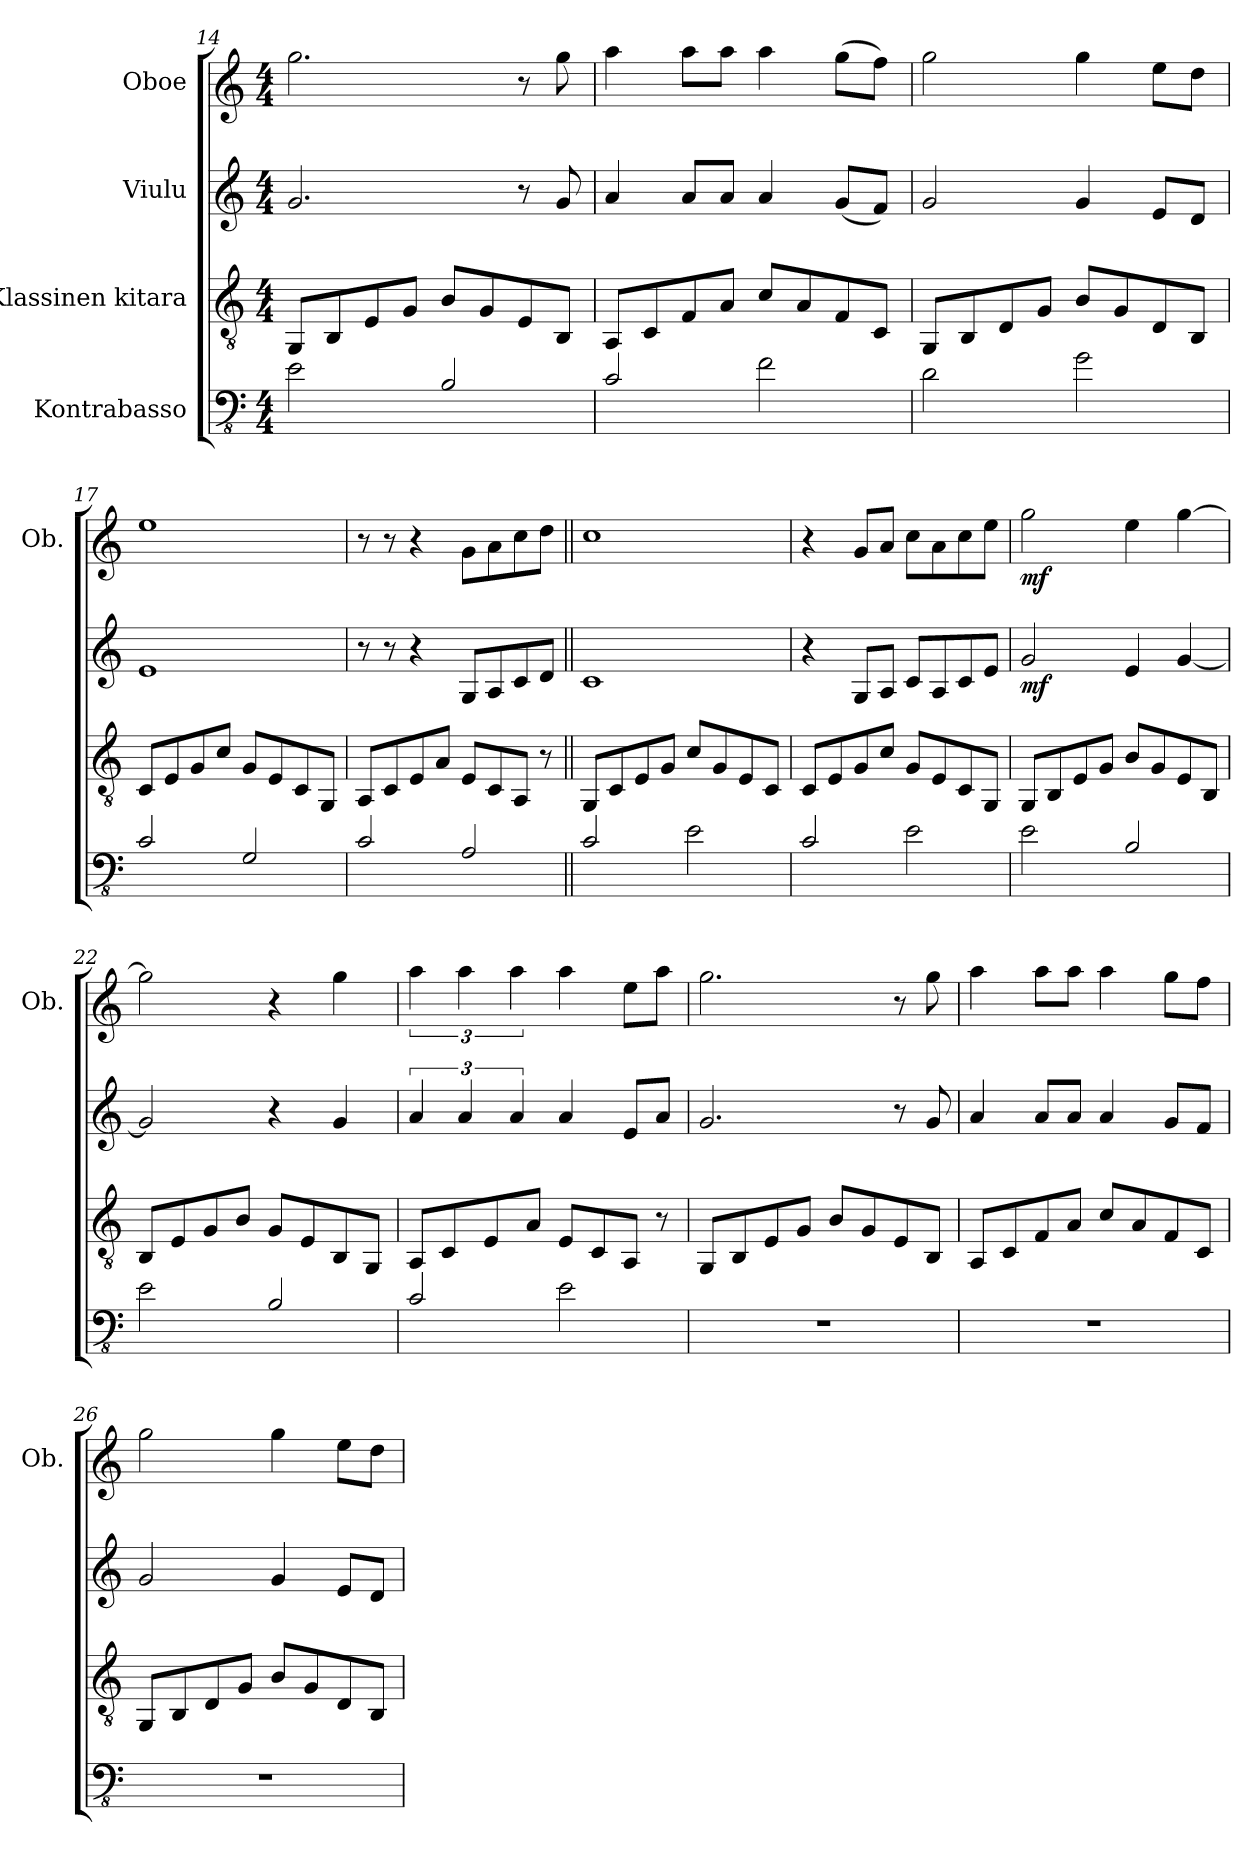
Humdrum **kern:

**kern	**dynam	**kern	**kern	**dynam	**kern	**dynam
*part4	*part4	*part3	*part2	*part2	*part1	*part1
*staff4	*staff4	*staff3	*staff2	*staff2	*staff1	*staff1
*I"Kontrabasso	*	*I"Klassinen kitara	*I"Viulu	*	*I"Oboe	*
*	*	*	*	*	*I'Ob.	*
*clefFv4	*	*clefGv2	*clefG2	*	*clefG2	*
*ITrd7c12	*	*	*	*	*	*
*k[]	*	*k[]	*k[]	*	*k[]	*
*M4/4	*	*M4/4	*M4/4	*	*M4/4	*
=14	=14	=14	=14	=14	=14	=14
2EE\	.	8GG/L	2.g/	.	2.gg\	.
.	.	8BB/	.	.	.	.
.	.	8E/	.	.	.	.
.	.	8G/J	.	.	.	.
2BBB/	.	8B/L	.	.	.	.
.	.	8G/	.	.	.	.
.	.	8E/	8r	.	8r	.
.	.	8BB/J	8g/	.	8gg\	.
=15	=15	=15	=15	=15	=15	=15
2CC/	.	8AA/L	4a/	.	4aa\	.
.	.	8C/	.	.	.	.
.	.	8F/	8a/L	.	8aa\L	.
.	.	8A/J	8a/J	.	8aa\J	.
2FF\	.	8c/L	4a/	.	4aa\	.
.	.	8A/	.	.	.	.
.	.	8F/	(8g/L	.	(8gg\L	.
.	.	8C/J	8f/J)	.	8ff\J)	.
!!LO:LB:g=z
=16	=16	=16	=16	=16	=16	=16
2DD\	.	8GG/L	2g/	.	2gg\	.
.	.	8BB/	.	.	.	.
.	.	8D/	.	.	.	.
.	.	8G/J	.	.	.	.
2GG\	.	8B/L	4g/	.	4gg\	.
.	.	8G/	.	.	.	.
.	.	8D/	8e/L	.	8ee\L	.
.	.	8BB/J	8d/J	.	8dd\J	.
=17	=17	=17	=17	=17	=17	=17
2CC/	.	8C/L	1e	.	1ee	.
.	.	8E/	.	.	.	.
.	.	8G/	.	.	.	.
.	.	8c/J	.	.	.	.
2GGG/	.	8G/L	.	.	.	.
.	.	8E/	.	.	.	.
.	.	8C/	.	.	.	.
.	.	8GG/J	.	.	.	.
=18	=18	=18	=18	=18	=18	=18
2CC/	.	8AA/L	8r	.	8r	.
.	.	8C/	8r	.	8r	.
.	.	8E/	4r	.	4r	.
.	.	8A/J	.	.	.	.
2AAA/	.	8E/L	8G/L	.	8g\L	.
.	.	8C/	8A/	.	8a\	.
.	.	8AA/J	8c/	.	8cc\	.
.	.	8r	8d/J	.	8dd\J	.
=19||	=19||	=19||	=19||	=19||	=19||	=19||
2CC/	.	8GG/L	1c	.	1cc	.
.	.	8C/	.	.	.	.
.	.	8E/	.	.	.	.
.	.	8G/J	.	.	.	.
2EE\	.	8c/L	.	.	.	.
.	.	8G/	.	.	.	.
.	.	8E/	.	.	.	.
.	.	8C/J	.	.	.	.
!!LO:LB:g=z
=20	=20	=20	=20	=20	=20	=20
2CC/	.	8C/L	4r	.	4r	.
.	.	8E/	.	.	.	.
.	.	8G/	8G/L	.	8g/L	.
.	.	8c/J	8A/J	.	8a/J	.
2EE\	.	8G/L	8c/L	.	8cc\L	.
.	.	8E/	8A/	.	8a\	.
.	.	8C/	8c/	.	8cc\	.
.	.	8GG/J	8e/J	.	8ee\J	.
=21	=21	=21	=21	=21	=21	=21
!	!LO:DY:b	!	!	!	!	!
!	!LO:DY:n=1:a	!	!	!LO:DY:b	!	!LO:DY:b
2EE\	mf mf	8GG/L	2g/	mf	2gg\	mf
.	.	8BB/	.	.	.	.
.	.	8E/	.	.	.	.
.	.	8G/J	.	.	.	.
2BBB/	.	8B/L	4e/	.	4ee\	.
.	.	8G/	.	.	.	.
.	.	8E/	[4g/	.	[4gg\	.
.	.	8BB/J	.	.	.	.
=22	=22	=22	=22	=22	=22	=22
2EE\	.	8BB/L	2g/]	.	2gg\]	.
.	.	8E/	.	.	.	.
.	.	8G/	.	.	.	.
.	.	8B/J	.	.	.	.
2BBB/	.	8G/L	4r	.	4r	.
.	.	8E/	.	.	.	.
.	.	8BB/	4g/	.	4gg\	.
.	.	8GG/J	.	.	.	.
=23	=23	=23	=23	=23	=23	=23
2CC/	.	8AA/L	6a/	.	6aa\	.
.	.	8C/	.	.	.	.
.	.	.	6a/	.	6aa\	.
.	.	8E/	.	.	.	.
.	.	.	6a/	.	6aa\	.
.	.	8A/J	.	.	.	.
2EE\	.	8E/L	4a/	.	4aa\	.
.	.	8C/	.	.	.	.
.	.	8AA/J	8e/L	.	8ee\L	.
.	.	8r	8a/J	.	8aa\J	.
!!LO:PB:g=z
=24	=24	=24	=24	=24	=24	=24
1r	.	8GG/L	2.g/	.	2.gg\	.
.	.	8BB/	.	.	.	.
.	.	8E/	.	.	.	.
.	.	8G/J	.	.	.	.
.	.	8B/L	.	.	.	.
.	.	8G/	.	.	.	.
.	.	8E/	8r	.	8r	.
.	.	8BB/J	8g/	.	8gg\	.
=25	=25	=25	=25	=25	=25	=25
1r	.	8AA/L	4a/	.	4aa\	.
.	.	8C/	.	.	.	.
.	.	8F/	8a/L	.	8aa\L	.
.	.	8A/J	8a/J	.	8aa\J	.
.	.	8c/L	4a/	.	4aa\	.
.	.	8A/	.	.	.	.
.	.	8F/	8g/L	.	8gg\L	.
.	.	8C/J	8f/J	.	8ff\J	.
=26	=26	=26	=26	=26	=26	=26
1r	.	8GG/L	2g/	.	2gg\	.
.	.	8BB/	.	.	.	.
.	.	8D/	.	.	.	.
.	.	8G/J	.	.	.	.
.	.	8B/L	4g/	.	4gg\	.
.	.	8G/	.	.	.	.
.	.	8D/	8e/L	.	8ee\L	.
.	.	8BB/J	8d/J	.	8dd\J	.
=	=	=	=	=	=	=
*-	*-	*-	*-	*-	*-	*-
